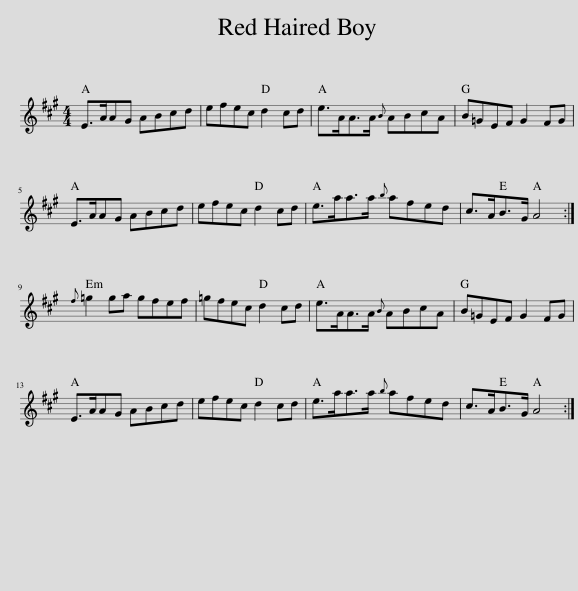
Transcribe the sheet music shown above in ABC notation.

X:1
L:1/8
M:4/4
I:linebreak $
K:A
V:1 treble
V:1
 E>AAG ABcd | efec d2 cd | e>AA>A{B} ABcA | B=GEF G2 FG |$ E>AAG ABcd | %5
 efec d2 cd | e>aa>a{b} afed | c>AB>G A4 :|${f} =g2 ga gfef | =gfec d2 cd | %10
 e>AA>A{B} ABcA | B=GEF G2 FG |$ E>AAG ABcd | efec d2 cd | e>aa>a{b} afed | %15
 c>AB>G A4 :| %16
